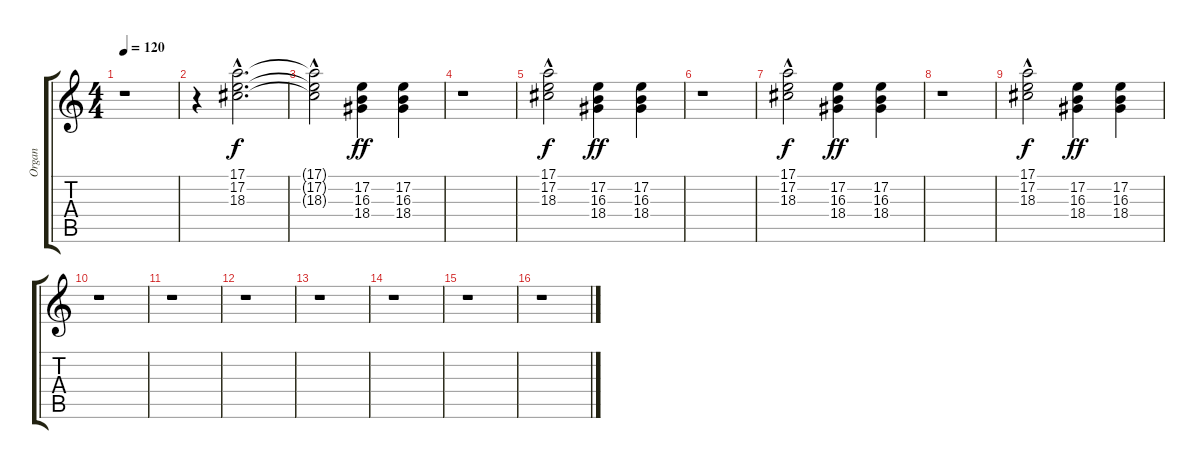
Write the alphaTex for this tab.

\track ("Organ" "Organ") {instrument reedorgan}
\staff {score tabs}
\tuning (E4 B3 G3 D3 A2 E2) {hide}
\ts (4 4)
\tempo 120
\clef g2
\ks c
r.1{dy f instrument reedorgan} |
r.4 (17.1{hac} 17.2{hac} 18.3{hac}).2{d} |
(17.1{t} 17.2{t} 18.3{hac t}).2 (17.2 16.3 18.4).4{dy ff} (17.2 16.3 18.4).4 |
r.1 |
(17.1 17.2 18.3{hac}).2{dy f} (17.2 16.3 18.4).4{dy ff} (17.2 16.3 18.4).4 |
r.1 |
(17.1 17.2 18.3{hac}).2{dy f} (17.2 16.3 18.4).4{dy ff} (17.2 16.3 18.4).4 |
r.1 |
(17.1 17.2 18.3{hac}).2{dy f} (17.2 16.3 18.4).4{dy ff} (17.2 16.3 18.4).4 |
r.1 |
r.1 |
r.1 |
r.1 |
r.1 |
r.1 |
r.1
